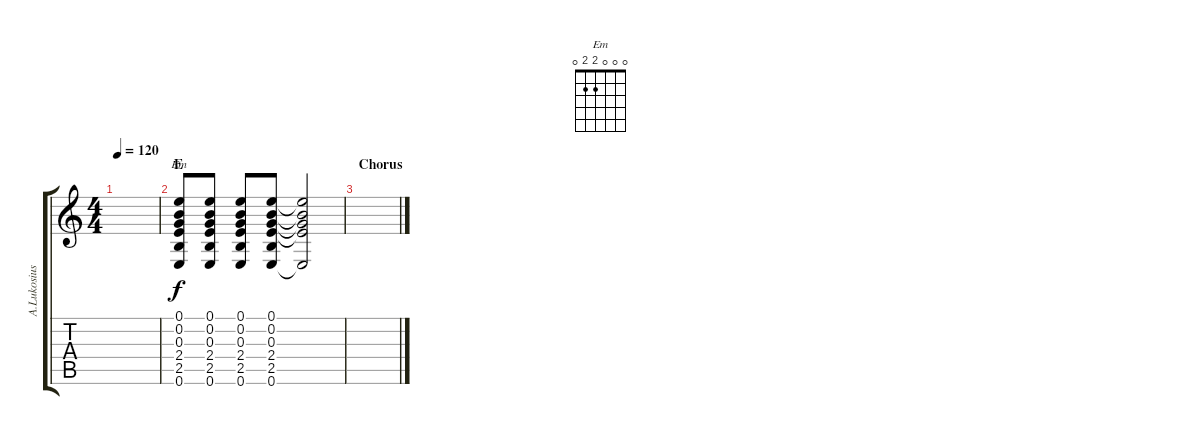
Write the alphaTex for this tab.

\track ("A.Lukosius {O" "A.Lukosius") {instrument celesta}
\staff {score tabs}
\tuning (E5 B4 G4 D4 A3 E3) {hide}
\chord ("Em" 0 0 0 2 2 0)
\ts (4 4)
\tempo 120
\clef g2
\ks c
|
\section ("" "E")
(0.1 0.2 0.3 2.4 2.5 0.6).8{ch "Em" instrument electricguitarclean} (0.1 0.2 0.3 2.4 2.5 0.6).8{instrument electricguitarclean} (0.1 0.2 0.3 2.4 2.5 0.6).8{instrument electricguitarclean} (0.1 0.2 0.3 2.4 2.5 0.6).8{instrument electricguitarclean} (0.1{t} 0.2{t} 0.3{t} 2.4{t} 0.6{t}).2 |
\section ("" "Chorus")
